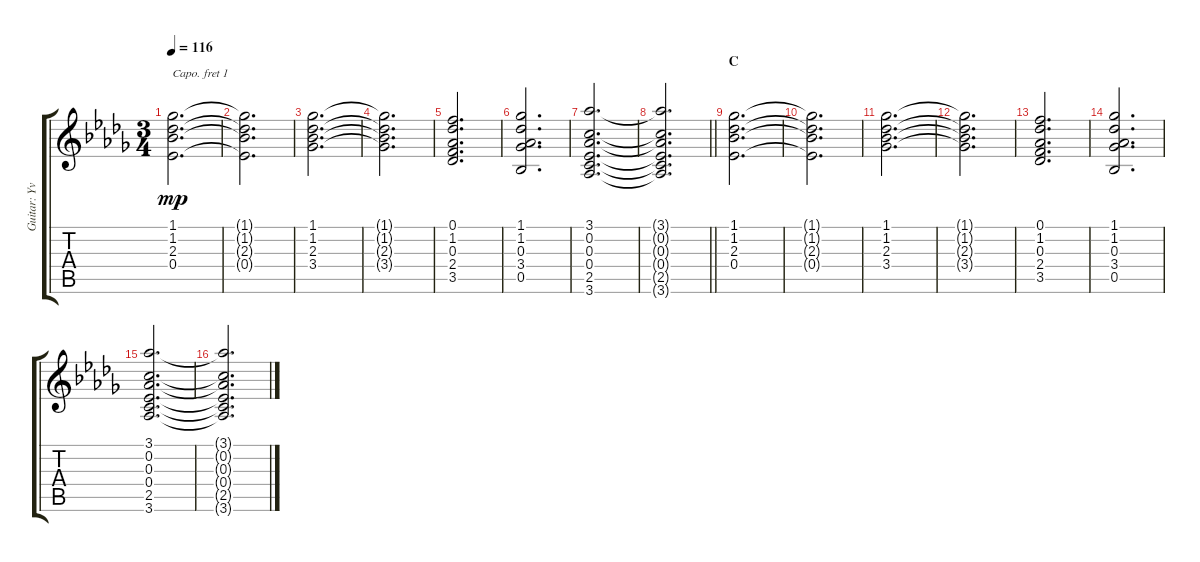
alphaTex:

\track ("Guitar: Yves" "Guitar: Yv") {instrument acousticguitarsteel}
\staff {score tabs}
\capo 1
\tuning (E4 B3 G3 D3 A2 E2) {hide}
\ts (3 4)
\tempo 116
\clef g2
\ks db
(1.1 1.2 2.3 0.4).2{d dy mp} |
(1.1{t} 1.2{t} 2.3{t} 0.4{t}).2{d} |
(1.1 1.2 2.3 3.4).2{d} |
(1.1{t} 1.2{t} 2.3{t} 3.4{t}).2{d} |
(0.1 1.2 0.3 2.4 3.5).2{d} |
(1.1 1.2 0.3 3.4 0.5).2{d} |
(3.1 0.2 0.3 0.4 2.5 3.6).2{d} |
\barLineRight lightlight
(3.1{t} 0.2{t} 0.3{t} 0.4{t} 2.5{t} 3.6{t}).2{d} |
\section ("" "C")
(1.1 1.2 2.3 0.4).2{d} |
(1.1{t} 1.2{t} 2.3{t} 0.4{t}).2{d} |
(1.1 1.2 2.3 3.4).2{d} |
(1.1{t} 1.2{t} 2.3{t} 3.4{t}).2{d} |
(0.1 1.2 0.3 2.4 3.5).2{d} |
(1.1 1.2 0.3 3.4 0.5).2{d} |
(3.1 0.2 0.3 0.4 2.5 3.6).2{d} |
(3.1{t} 0.2{t} 0.3{t} 0.4{t} 2.5{t} 3.6{t}).2{d}
